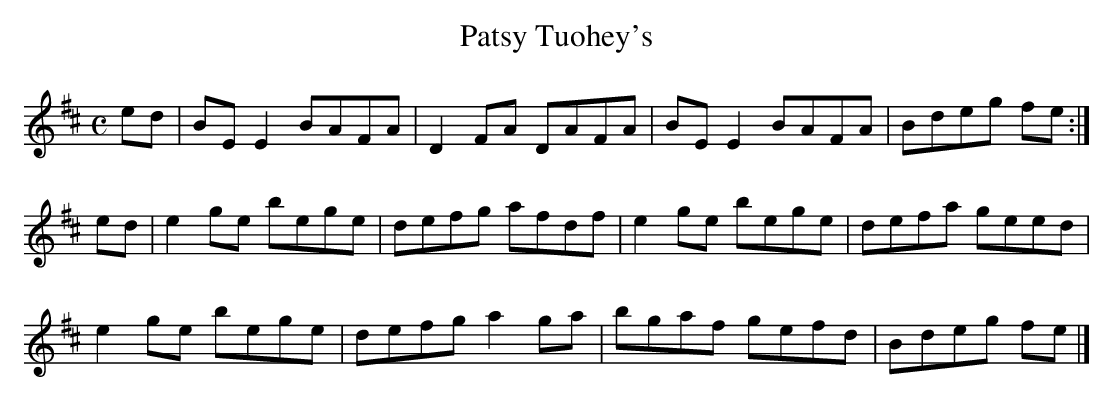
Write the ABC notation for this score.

X:1
T:Patsy Tuohey's
M:C
L:1/8
K:E Dorian
ed|BEE2 BAFA|D2FA DAFA|BEE2 BAFA|Bdeg fe:|!
ed|e2ge bege|defg afdf|e2ge bege|defa geed|!
e2ge bege|defg a2ga|bgaf gefd|Bdeg fe|]!
